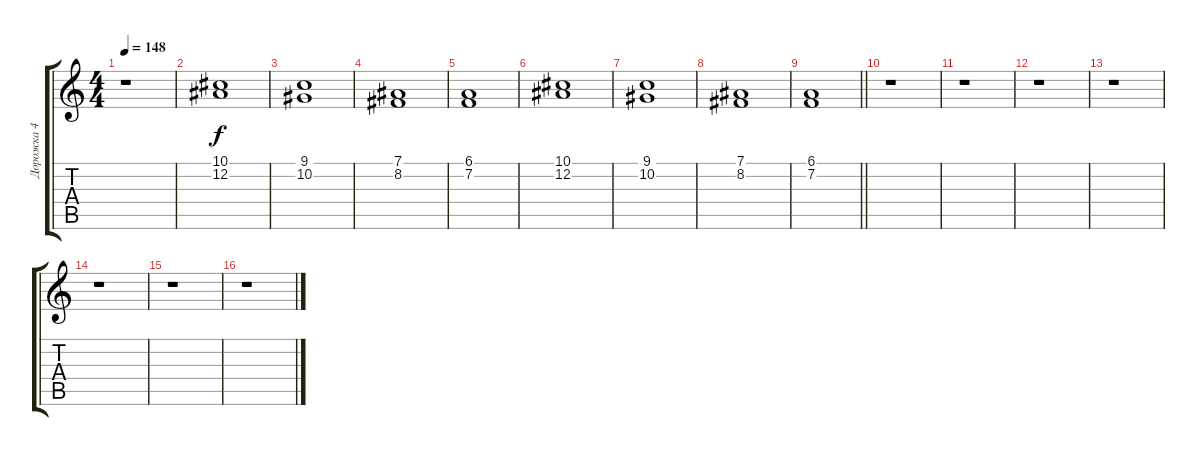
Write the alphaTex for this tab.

\track ("Дорожка 4" "Дорожка 4") {instrument stringensemble2}
\staff {score tabs}
\tuning (Eb4 Bb3 Gb3 Db3 Ab2 Eb2) {hide}
\ts (4 4)
\tempo 148
\clef g2
\ks c
r.1{dy mf} |
(10.1 12.2).1{dy f} |
(9.1 10.2).1 |
(7.1 8.2).1 |
(6.1 7.2).1 |
(10.1 12.2).1 |
(9.1 10.2).1 |
(7.1 8.2).1 |
\barLineRight lightlight
(6.1 7.2).1 |
r.1 |
r.1 |
r.1 |
r.1 |
r.1 |
r.1 |
r.1
